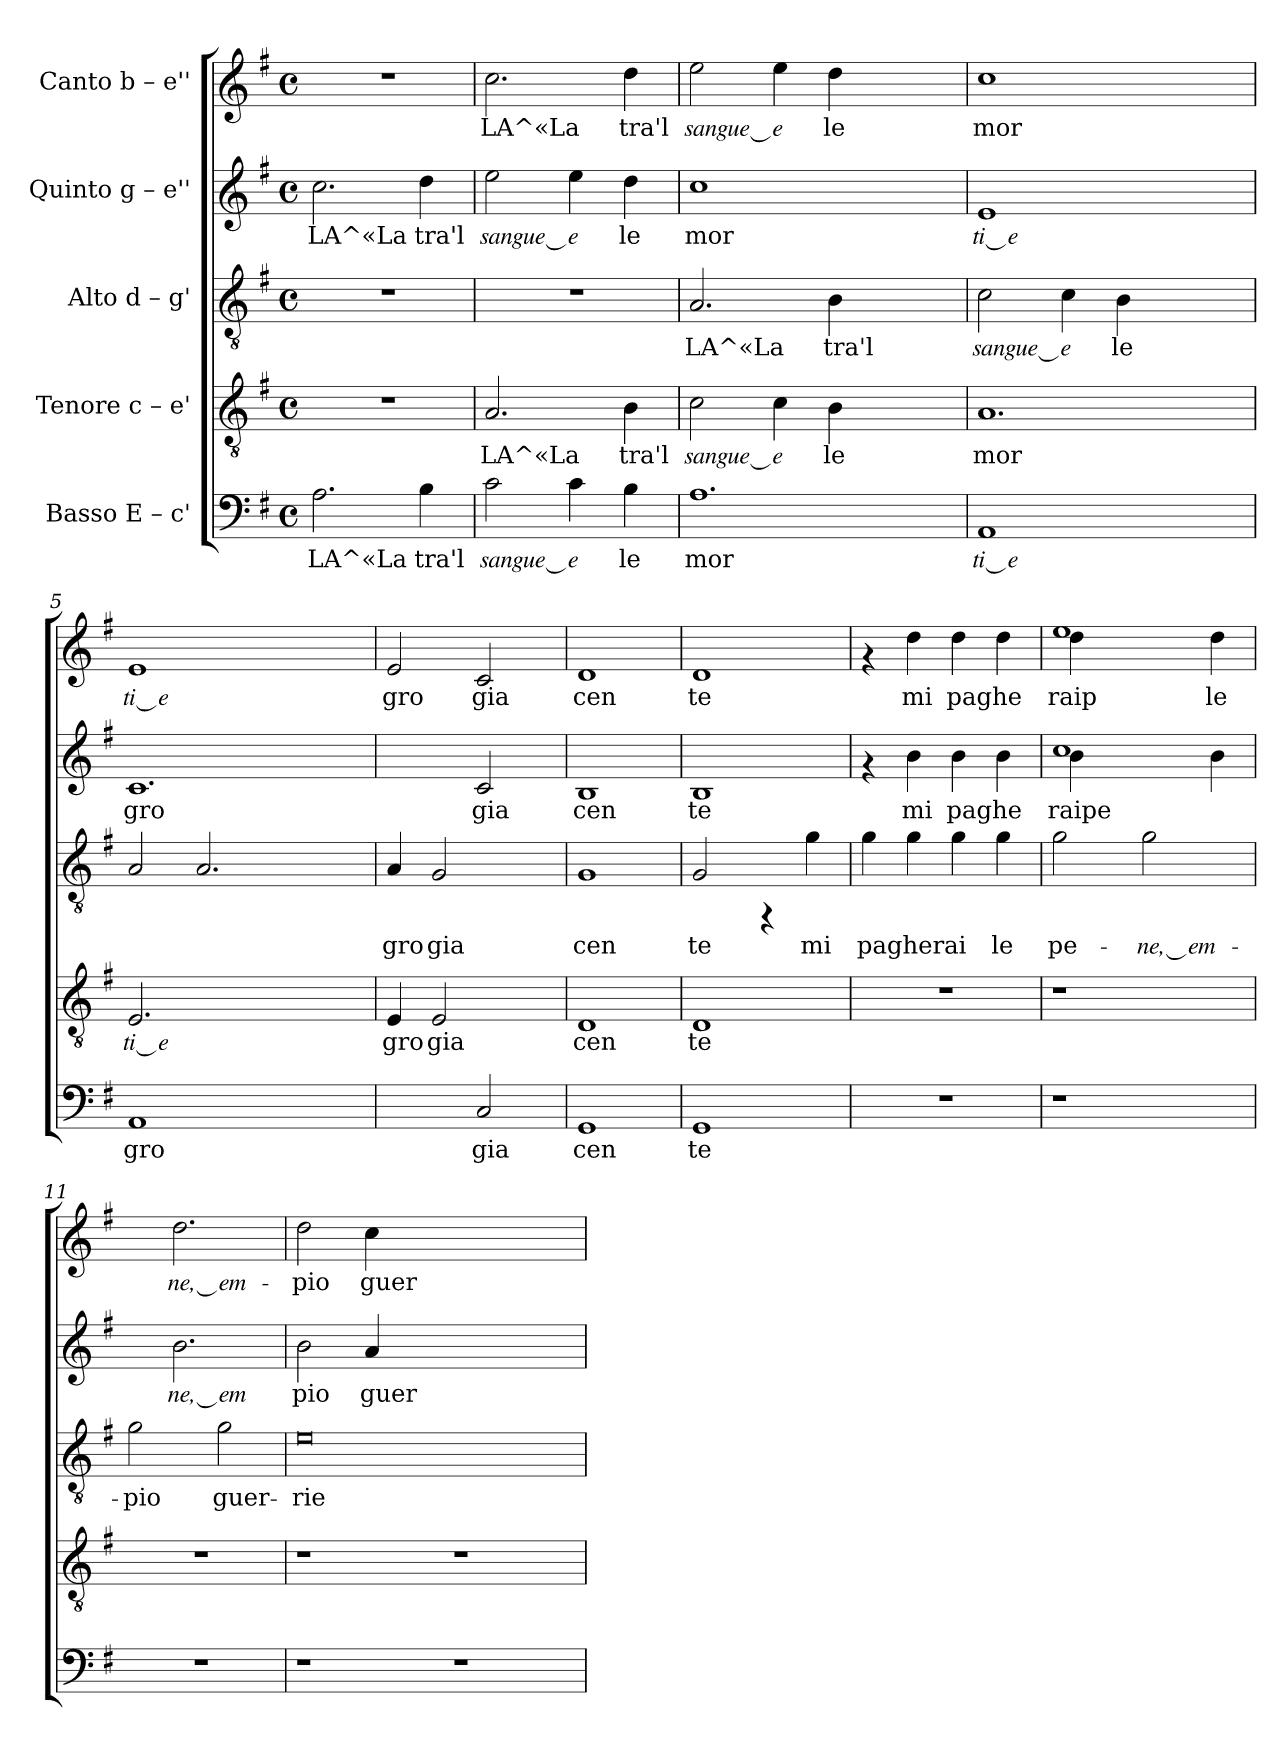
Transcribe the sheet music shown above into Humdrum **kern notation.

**kern	**text	**kern	**text	**kern	**text	**kern	**text	**kern	**text
*part5	*part5	*part4	*part4	*part3	*part3	*part2	*part2	*part1	*part1
*staff5	*staff5	*staff4	*staff4	*staff3	*staff3	*staff2	*staff2	*staff1	*staff1
*I"Basso  E – c'	*	*I"Tenore  c – e'	*	*I"Alto  d – g'	*	*I"Quinto  g – e''	*	*I"Canto  b – e''	*
!!LO:PB:g=z
*stria5	*	*stria5	*	*stria5	*	*stria5	*	*stria5	*
*clefF4	*	*clefGv2	*	*clefGv2	*	*clefG2	*	*clefG2	*
*k[f#]	*	*k[f#]	*	*k[f#]	*	*k[f#]	*	*k[f#]	*
*G:	*	*G:	*	*G:	*	*G:	*	*G:	*
*M4/4	*	*M4/4	*	*M4/4	*	*M4/4	*	*M4/4	*
*met(c)	*	*met(c)	*	*met(c)	*	*met(c)	*	*met(c)	*
=1	=1	=1	=1	=1	=1	=1	=1	=1	=1
!	!LO:LY:b:rj	!	!	!	!	!	!LO:LY:b:rj	!	!
2.A\	LA^«La	1r	.	1r	.	2.cc\	LA^«La	1r	.
!	!LO:LY:b:rj	!	!	!	!	!	!LO:LY:b:rj	!	!
4B\	tra'l	.	.	.	.	4dd\	tra'l	.	.
=2	=2	=2	=2	=2	=2	=2	=2	=2	=2
!	!LO:LY:b:rj	!	!LO:LY:b:rj	!	!	!	!LO:LY:b:rj	!	!LO:LY:b:rj
2c\	sangue‿e	2.A/	LA^«La	1r	.	2ee\	sangue‿e	2.cc\	LA^«La
!	!LO:LY:b:rj	!	!	!	!	!	!LO:LY:b:rj	!	!
4c\	.	.	.	.	.	4ee\	.	.	.
!	!LO:LY:b:rj	!	!LO:LY:b:rj	!	!	!	!LO:LY:b:rj	!	!LO:LY:b:rj
4B\	le	4B\	tra'l	.	.	4dd\	le	4dd\	tra'l
=3	=3	=3	=3	=3	=3	=3	=3	=3	=3
!	!LO:LY:b:rj	!	!LO:LY:b:rj	!	!LO:LY:b:rj	!	!LO:LY:b:rj	!	!LO:LY:b:rj
1.A	mor	2c\	sangue‿e	2.A/	LA^«La	1cc	mor	2ee\	sangue‿e
!	!	!	!LO:LY:b:rj	!	!	!	!	!	!LO:LY:b:rj
.	.	4c\	.	.	.	.	.	4ee\	.
!	!	!	!LO:LY:b:rj	!	!LO:LY:b:rj	!	!	!	!LO:LY:b:rj
.	.	4B\	le	4B\	tra'l	.	.	4dd\	le
.	.	2ryy	.	2ryy	.	2ryy	.	2ryy	.
=4	=4	=4	=4	=4	=4	=4	=4	=4	=4
!	!LO:LY:b:rj	!	!LO:LY:b:rj	!	!LO:LY:b:rj	!	!LO:LY:b:rj	!	!LO:LY:b:rj
1AA	ti‿e	1.A	mor	2c\	sangue‿e	1e	ti‿e	1cc	mor
!	!	!	!	!	!LO:LY:b:rj	!	!	!	!
.	.	.	.	4c\	.	.	.	.	.
!	!	!	!	!	!LO:LY:b:rj	!	!	!	!
.	.	.	.	4B\	le	.	.	.	.
2ryy	.	.	.	2ryy	.	2ryy	.	2ryy	.
=5	=5	=5	=5	=5	=5	=5	=5	=5	=5
!	!LO:LY:b:rj	!	!LO:LY:b:rj	!	!	!	!LO:LY:b:rj	!	!LO:LY:b:rj
1AA	gro	2.E/	ti‿e	2A/	.	1.c	gro	1e	ti‿e
!	!	!	!	!	!LO:LY:b:rj	!	!	!	!
.	.	.	.	2.A/	.	.	.	.	.
.	.	2.ryy	.	.	.	.	.	.	.
2ryy	.	.	.	.	.	.	.	2ryy	.
.	.	.	.	4ryy	.	.	.	.	.
=6	=6	=6	=6	=6	=6	=6	=6	=6	=6
!	!	!	!LO:LY:b:rj	!	!LO:LY:b:rj	!	!	!	!LO:LY:b:rj
2ryy	.	4E/	gro	4A/	gro	2ryy	.	2e/	gro
!	!	!	!LO:LY:b:rj	!	!LO:LY:b:rj	!	!	!	!
.	.	2E/	gia	2G/	gia	.	.	.	.
!	!LO:LY:b:rj	!	!	!	!	!	!LO:LY:b:rj	!	!LO:LY:b:rj
2C/	gia	.	.	.	.	2c/	gia	2c/	gia
.	.	4ryy	.	4ryy	.	.	.	.	.
=7	=7	=7	=7	=7	=7	=7	=7	=7	=7
!	!LO:LY:b:rj	!	!LO:LY:b:rj	!	!LO:LY:b:rj	!	!LO:LY:b:rj	!	!LO:LY:b:rj
1GG	cen	1D	cen	1G	cen	1B	cen	1d	cen
!!LO:PB:g=z
=8	=8	=8	=8	=8	=8	=8	=8	=8	=8
!	!LO:LY:b:rj	!	!LO:LY:b:rj	!	!LO:LY:b:rj	!	!LO:LY:b:rj	!	!LO:LY:b:rj
1GG	te	1D	te	2G/	te	1B	te	1d	te
.	.	.	.	4rFF	.	.	.	.	.
!	!	!	!	!	!LO:LY:b:rj	!	!	!	!
.	.	.	.	4g\	mi	.	.	.	.
=9	=9	=9	=9	=9	=9	=9	=9	=9	=9
!	!	!	!	!	!LO:LY:b:rj	!	!	!	!
1r	.	1r	.	4g\	pagherai	4rf	.	4rf	.
!	!	!	!	!	!LO:LY:b:rj	!	!LO:LY:b:rj	!	!LO:LY:b:rj
.	.	.	.	4g\	.	4b\	mi	4dd\	mi
!	!	!	!	!	!LO:LY:b:rj	!	!LO:LY:b:rj	!	!LO:LY:b:rj
.	.	.	.	4g\	.	4b\	paghe	4dd\	paghe-
!	!	!	!	!	!LO:LY:b:rj	!	!LO:LY:b:rj	!	!LO:LY:b:rj
.	.	.	.	4g\	le	4b\	.	4dd\	--
=10	=10	=10	=10	=10	=10	=10	=10	=10	=10
!	!	!	!	!	!LO:LY:b:rj	!	!LO:LY:b:rj	!	!LO:LY:b:rj
*	*	*	*	*	*	*^	*	*^	*
1r	.	1r	.	2g\	pe-	1cc	4b\	raipe	1ee	4dd\	-raip
.	.	.	.	.	.	.	1ryy	.	.	1ryy	.
!	!	!	!	!	!LO:LY:b:rj	!	!	!	!	!	!
.	.	.	.	2g\	-ne,‿em-	.	.	.	.	.	.
!	!	!	!	!	!	!	!	!LO:LY:b:rj	!	!	!LO:LY:b:rj
4ryy	.	4ryy	.	4ryy	.	4b\	.	.	4dd\	.	le
*	*	*	*	*	*	*v	*v	*	*	*	*
*	*	*	*	*	*	*	*	*v	*v	*
=11	=11	=11	=11	=11	=11	=11	=11	=11	=11
!	!	!	!	!	!LO:LY:b:rj	!	!	!	!
1r	.	1r	.	2g\	-pio	4ryy	.	4ryy	.
!	!	!	!	!	!	!	!LO:LY:b:rj	!	!LO:LY:b:rj
.	.	.	.	.	.	2.b\	ne,‿em	2.dd\	ne,‿em-
!	!	!	!	!	!LO:LY:b:rj	!	!	!	!
.	.	.	.	2g\	guer-	.	.	.	.
=12	=12	=12	=12	=12	=12	=12	=12	=12	=12
!	!	!	!	!	!LO:LY:b:rj	!	!LO:LY:b:rj	!	!LO:LY:b:rj
1r	.	1r	.	0e	-rie-	2b\	pio	2dd\	-pio
!	!	!	!	!	!	!	!LO:LY:b:rj	!	!LO:LY:b:rj
.	.	.	.	.	.	4a/	guer	4cc\	guer-
.	.	.	.	.	.	1ryy	.	1ryy	.
1r	.	1r	.	.	.	.	.	.	.
.	.	.	.	.	.	4ryy	.	4ryy	.
=	=	=	=	=	=	=	=	=	=
*-	*-	*-	*-	*-	*-	*-	*-	*-	*-
